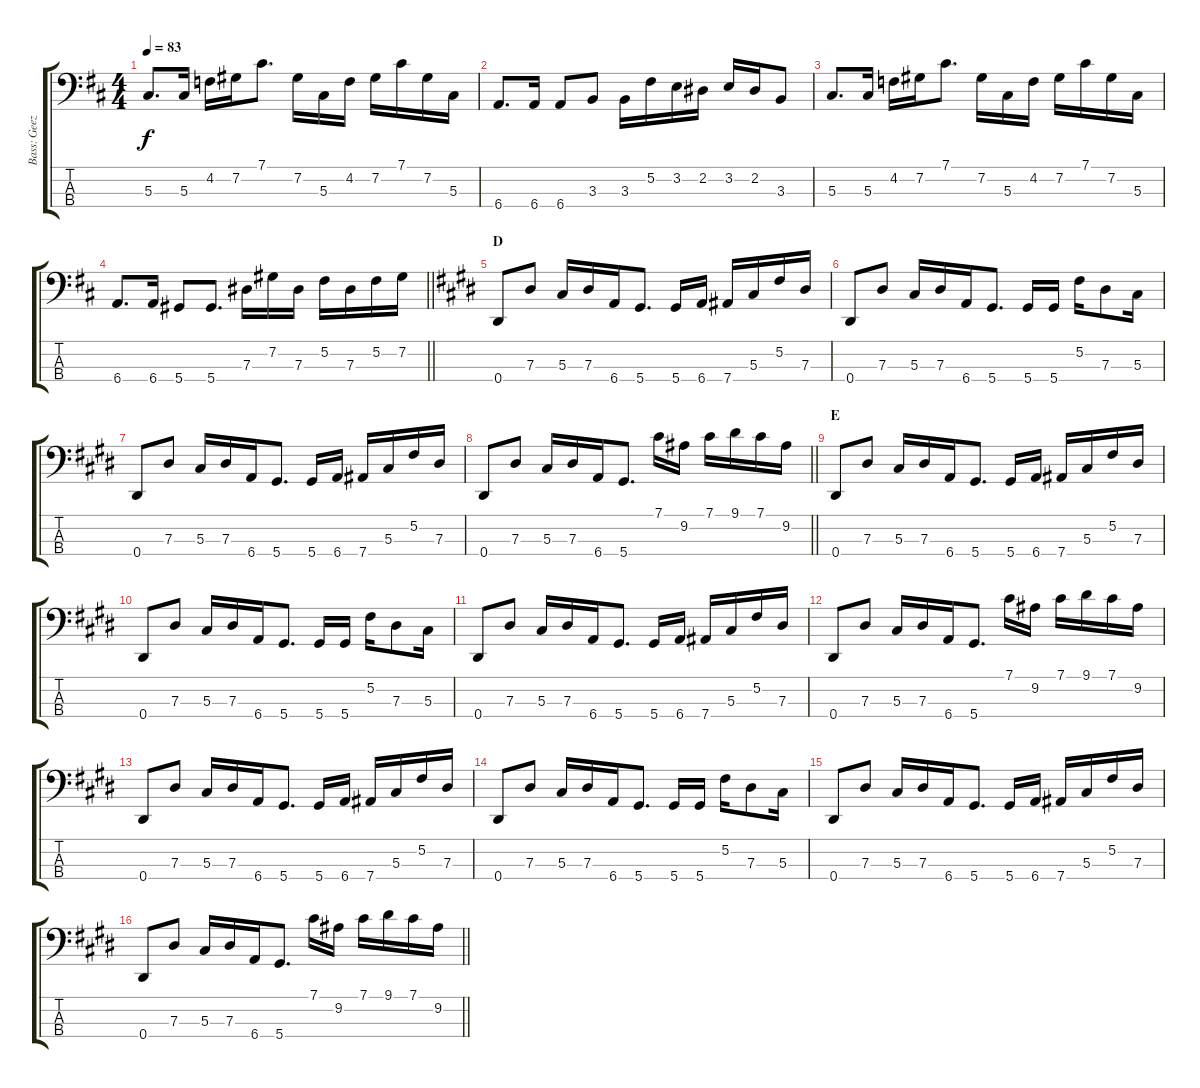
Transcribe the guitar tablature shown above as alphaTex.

\track ("Bass: Geezer" "Bass: Geez") {instrument electricbassfinger}
\staff {score tabs}
\tuning (Gb2 Db2 Ab1 Eb1) {hide}
\ts (4 4)
\tempo 83
\clef f4
\ks d
5.3.8{d dy f} 5.3.16 4.2.16 7.2.16 7.1.8{d} 7.2.16 5.3.16 4.2.16 7.2.16 7.1.16 7.2.16 5.3.16 |
6.4.8{d} 6.4.16 6.4.8 3.3.8 3.3.16 5.2.16 3.2.16 2.2.16 3.2.16 2.2.16 3.3.8 |
5.3.8{d} 5.3.16 4.2.16 7.2.16 7.1.8{d} 7.2.16 5.3.16 4.2.16 7.2.16 7.1.16 7.2.16 5.3.16 |
\barLineRight lightlight
6.4.8{d} 6.4.16 5.4.8 5.4.8{d} 7.3.16 7.2.16 7.3.16 5.2.16 7.3.16 5.2.16 7.2.16 |
\section ("" "D")
\ks e
0.4.8 7.3.8 5.3.16 7.3.16 6.4.16 5.4.8{d} 5.4.16 6.4.16 7.4.16 5.3.16 5.2.16 7.3.16 |
0.4.8 7.3.8 5.3.16 7.3.16 6.4.16 5.4.8{d} 5.4.16 5.4.16 5.2.16 7.3.8 5.3.16 |
0.4.8 7.3.8 5.3.16 7.3.16 6.4.16 5.4.8{d} 5.4.16 6.4.16 7.4.16 5.3.16 5.2.16 7.3.16 |
\barLineRight lightlight
0.4.8 7.3.8 5.3.16 7.3.16 6.4.16 5.4.8{d} 7.1.16 9.2.16 7.1.16 9.1.16 7.1.16 9.2.16 |
\section ("" "E")
0.4.8 7.3.8 5.3.16 7.3.16 6.4.16 5.4.8{d} 5.4.16 6.4.16 7.4.16 5.3.16 5.2.16 7.3.16 |
0.4.8 7.3.8 5.3.16 7.3.16 6.4.16 5.4.8{d} 5.4.16 5.4.16 5.2.16 7.3.8 5.3.16 |
0.4.8 7.3.8 5.3.16 7.3.16 6.4.16 5.4.8{d} 5.4.16 6.4.16 7.4.16 5.3.16 5.2.16 7.3.16 |
0.4.8 7.3.8 5.3.16 7.3.16 6.4.16 5.4.8{d} 7.1.16 9.2.16 7.1.16 9.1.16 7.1.16 9.2.16 |
0.4.8 7.3.8 5.3.16 7.3.16 6.4.16 5.4.8{d} 5.4.16 6.4.16 7.4.16 5.3.16 5.2.16 7.3.16 |
0.4.8 7.3.8 5.3.16 7.3.16 6.4.16 5.4.8{d} 5.4.16 5.4.16 5.2.16 7.3.8 5.3.16 |
0.4.8 7.3.8 5.3.16 7.3.16 6.4.16 5.4.8{d} 5.4.16 6.4.16 7.4.16 5.3.16 5.2.16 7.3.16 |
\barLineRight lightlight
0.4.8 7.3.8 5.3.16 7.3.16 6.4.16 5.4.8{d} 7.1.16 9.2.16 7.1.16 9.1.16 7.1.16 9.2.16
